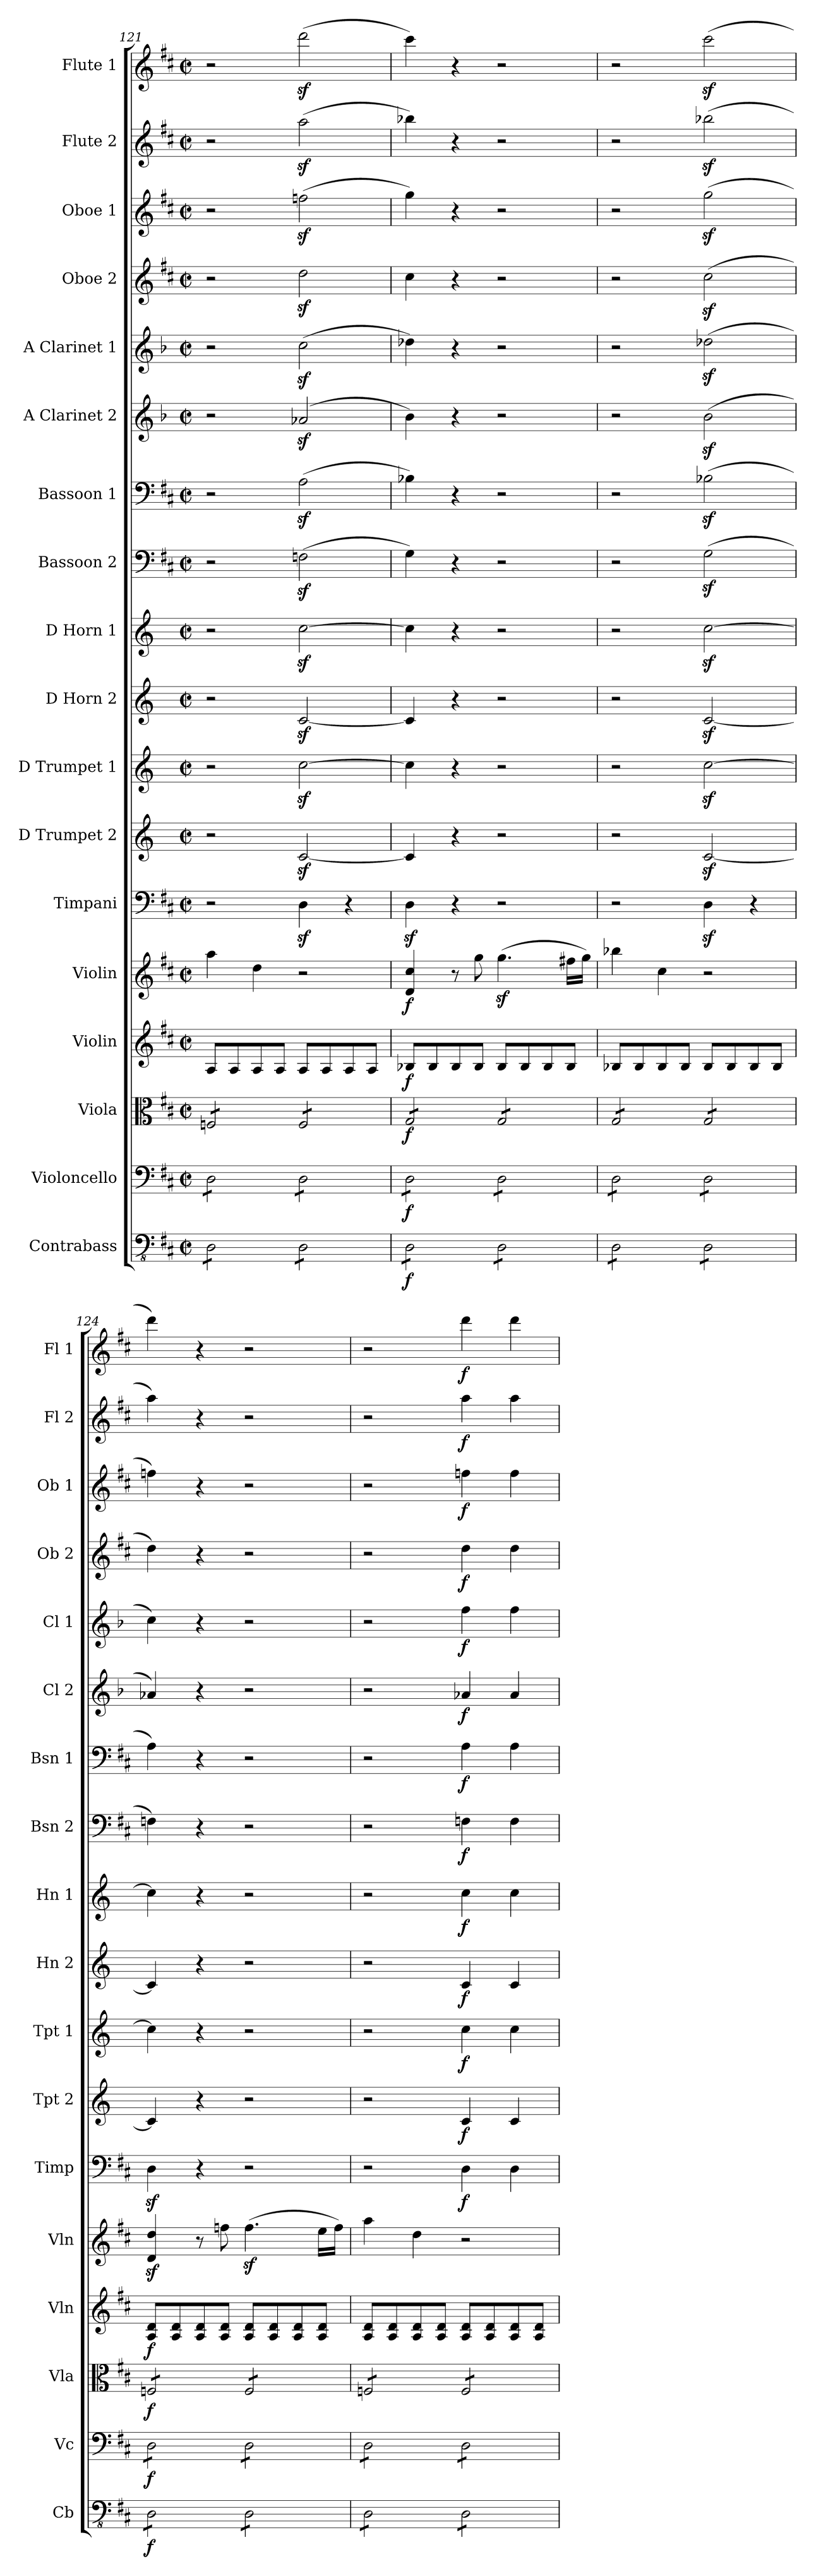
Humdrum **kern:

**kern	**dynam	**kern	**dynam	**kern	**dynam	**kern	**dynam	**kern	**dynam	**kern	**dynam	**kern	**dynam	**kern	**dynam	**kern	**dynam	**kern	**dynam	**kern	**dynam	**kern	**dynam	**kern	**dynam	**kern	**dynam	**kern	**dynam	**kern	**dynam	**kern	**dynam	**kern	**dynam
*part18	*part18	*part17	*part17	*part16	*part16	*part15	*part15	*part14	*part14	*part13	*part13	*part12	*part12	*part11	*part11	*part10	*part10	*part9	*part9	*part8	*part8	*part7	*part7	*part6	*part6	*part5	*part5	*part4	*part4	*part3	*part3	*part2	*part2	*part1	*part1
*staff18	*staff18	*staff17	*staff17	*staff16	*staff16	*staff15	*staff15	*staff14	*staff14	*staff13	*staff13	*staff12	*staff12	*staff11	*staff11	*staff10	*staff10	*staff9	*staff9	*staff8	*staff8	*staff7	*staff7	*staff6	*staff6	*staff5	*staff5	*staff4	*staff4	*staff3	*staff3	*staff2	*staff2	*staff1	*staff1
*I"Contrabass	*	*I"Violoncello	*	*I"Viola	*	*I"Violin	*	*I"Violin	*	*I"Timpani	*	*I"D Trumpet 2	*	*I"D Trumpet 1	*	*I"D Horn 2	*	*I"D Horn 1	*	*I"Bassoon 2	*	*I"Bassoon 1	*	*I"A Clarinet 2	*	*I"A Clarinet 1	*	*I"Oboe 2	*	*I"Oboe 1	*	*I"Flute 2	*	*I"Flute 1	*
*I'Cb	*	*I'Vc	*	*I'Vla	*	*I'Vln	*	*I'Vln	*	*I'Timp	*	*I'Tpt 2	*	*I'Tpt 1	*	*I'Hn 2	*	*I'Hn 1	*	*I'Bsn 2	*	*I'Bsn 1	*	*I'Cl 2	*	*I'Cl 1	*	*I'Ob 2	*	*I'Ob 1	*	*I'Fl 2	*	*I'Fl 1	*
*clefFv4	*	*clefF4	*	*clefC3	*	*clefG2	*	*clefG2	*	*clefF4	*	*clefG2	*	*clefG2	*	*clefG2	*	*clefG2	*	*clefF4	*	*clefF4	*	*clefG2	*	*clefG2	*	*clefG2	*	*clefG2	*	*clefG2	*	*clefG2	*
*	*	*	*	*	*	*	*	*	*	*	*	*ITrd-1c-2	*	*ITrd-1c-2	*	*ITrd6c10	*	*ITrd6c10	*	*	*	*	*	*ITrd2c3	*	*ITrd2c3	*	*	*	*	*	*	*	*	*
*k[f#c#]	*	*k[f#c#]	*	*k[f#c#]	*	*k[f#c#]	*	*k[f#c#]	*	*k[f#c#]	*	*k[f#c#]	*	*k[f#c#]	*	*k[f#c#]	*	*k[f#c#]	*	*k[f#c#]	*	*k[f#c#]	*	*k[f#c#]	*	*k[f#c#]	*	*k[f#c#]	*	*k[f#c#]	*	*k[f#c#]	*	*k[f#c#]	*
*M2/2	*	*M2/2	*	*M2/2	*	*M2/2	*	*M2/2	*	*M2/2	*	*M2/2	*	*M2/2	*	*M2/2	*	*M2/2	*	*M2/2	*	*M2/2	*	*M2/2	*	*M2/2	*	*M2/2	*	*M2/2	*	*M2/2	*	*M2/2	*
*met(c|)	*	*met(c|)	*	*met(c|)	*	*met(c|)	*	*met(c|)	*	*met(c|)	*	*met(c|)	*	*met(c|)	*	*met(c|)	*	*met(c|)	*	*met(c|)	*	*met(c|)	*	*met(c|)	*	*met(c|)	*	*met(c|)	*	*met(c|)	*	*met(c|)	*	*met(c|)	*
=121	=121	=121	=121	=121	=121	=121	=121	=121	=121	=121	=121	=121	=121	=121	=121	=121	=121	=121	=121	=121	=121	=121	=121	=121	=121	=121	=121	=121	=121	=121	=121	=121	=121	=121	=121
*tremolo	*	*	*	*	*	*	*	*	*	*	*	*	*	*	*	*	*	*	*	*	*	*	*	*	*	*	*	*	*	*	*	*	*	*	*
*	*	*tremolo	*	*	*	*	*	*	*	*	*	*	*	*	*	*	*	*	*	*	*	*	*	*	*	*	*	*	*	*	*	*	*	*	*
*	*	*	*	*tremolo	*	*	*	*	*	*	*	*	*	*	*	*	*	*	*	*	*	*	*	*	*	*	*	*	*	*	*	*	*	*	*
8DD\L	.	8D\L	.	8Fn/L	.	8A/L	.	4aa\	.	2r	.	2r	.	2r	.	2r	.	2r	.	2r	.	2r	.	2r	.	2r	.	2r	.	2r	.	2r	.	2r	.
8DD\	.	8D\	.	8Fn/	.	8A/	.	.	.	.	.	.	.	.	.	.	.	.	.	.	.	.	.	.	.	.	.	.	.	.	.	.	.	.	.
8DD\	.	8D\	.	8Fn/	.	8A/	.	4dd\	.	.	.	.	.	.	.	.	.	.	.	.	.	.	.	.	.	.	.	.	.	.	.	.	.	.	.
8DD\J	.	8D\J	.	8Fn/J	.	8A/J	.	.	.	.	.	.	.	.	.	.	.	.	.	.	.	.	.	.	.	.	.	.	.	.	.	.	.	.	.
8DD\L	.	8D\L	.	8F/L	.	8A/L	.	2r	.	4Dz<\	.	[2dz</	.	[2ddz<\	.	[2Dz</	.	[2dz<\	.	(>2Fnz<\	.	(>2Az<\	.	(<2fnz</	.	(>2az<\	.	2ddz<\	.	(>2ffnz<\	.	(>2aaz<\	.	(>2dddz<\	.
8DD\	.	8D\	.	8F/	.	8A/	.	.	.	.	.	.	.	.	.	.	.	.	.	.	.	.	.	.	.	.	.	.	.	.	.	.	.	.	.
8DD\	.	8D\	.	8F/	.	8A/	.	.	.	4r	.	.	.	.	.	.	.	.	.	.	.	.	.	.	.	.	.	.	.	.	.	.	.	.	.
8DD\J	.	8D\J	.	8F/J	.	8A/J	.	.	.	.	.	.	.	.	.	.	.	.	.	.	.	.	.	.	.	.	.	.	.	.	.	.	.	.	.
!!LO:PB:g=z
=122	=122	=122	=122	=122	=122	=122	=122	=122	=122	=122	=122	=122	=122	=122	=122	=122	=122	=122	=122	=122	=122	=122	=122	=122	=122	=122	=122	=122	=122	=122	=122	=122	=122	=122	=122
!	!LO:DY:b	!	!LO:DY:b	!	!LO:DY:b	!	!LO:DY:b	!	!LO:DY:b	!	!	!	!	!	!	!	!	!	!	!	!	!	!	!	!	!	!	!	!	!	!	!	!	!	!
8DD\L	f	8D\L	f	8G/L	f	8B-X/L	f	4d/ 4cc#/	f	4Dz<\	.	4d/]	.	4dd\]	.	4D/]	.	4d\]	.	4G\)	.	4B-X\)	.	4g\)	.	4b-X\)	.	4cc#\	.	4gg\)	.	4bb-X\)	.	4ccc#\)	.
8DD\	.	8D\	.	8G/	.	8B-/	.	.	.	.	.	.	.	.	.	.	.	.	.	.	.	.	.	.	.	.	.	.	.	.	.	.	.	.	.
8DD\	.	8D\	.	8G/	.	8B-/	.	8r	.	4r	.	4r	.	4r	.	4r	.	4r	.	4r	.	4r	.	4r	.	4r	.	4r	.	4r	.	4r	.	4r	.
8DD\J	.	8D\J	.	8G/J	.	8B-/J	.	8gg\	.	.	.	.	.	.	.	.	.	.	.	.	.	.	.	.	.	.	.	.	.	.	.	.	.	.	.
8DD\L	.	8D\L	.	8G/L	.	8B-/L	.	(>4.ggz<\	.	2r	.	2r	.	2r	.	2r	.	2r	.	2r	.	2r	.	2r	.	2r	.	2r	.	2r	.	2r	.	2r	.
8DD\	.	8D\	.	8G/	.	8B-/	.	.	.	.	.	.	.	.	.	.	.	.	.	.	.	.	.	.	.	.	.	.	.	.	.	.	.	.	.
8DD\	.	8D\	.	8G/	.	8B-/	.	.	.	.	.	.	.	.	.	.	.	.	.	.	.	.	.	.	.	.	.	.	.	.	.	.	.	.	.
8DD\J	.	8D\J	.	8G/J	.	8B-/J	.	16ff#X\LL	.	.	.	.	.	.	.	.	.	.	.	.	.	.	.	.	.	.	.	.	.	.	.	.	.	.	.
.	.	.	.	.	.	.	.	16gg\JJ)	.	.	.	.	.	.	.	.	.	.	.	.	.	.	.	.	.	.	.	.	.	.	.	.	.	.	.
=123	=123	=123	=123	=123	=123	=123	=123	=123	=123	=123	=123	=123	=123	=123	=123	=123	=123	=123	=123	=123	=123	=123	=123	=123	=123	=123	=123	=123	=123	=123	=123	=123	=123	=123	=123
8DD\L	.	8D\L	.	8G/L	.	8B-X/L	.	4bb-X\	.	2r	.	2r	.	2r	.	2r	.	2r	.	2r	.	2r	.	2r	.	2r	.	2r	.	2r	.	2r	.	2r	.
8DD\	.	8D\	.	8G/	.	8B-/	.	.	.	.	.	.	.	.	.	.	.	.	.	.	.	.	.	.	.	.	.	.	.	.	.	.	.	.	.
8DD\	.	8D\	.	8G/	.	8B-/	.	4cc#\	.	.	.	.	.	.	.	.	.	.	.	.	.	.	.	.	.	.	.	.	.	.	.	.	.	.	.
8DD\J	.	8D\J	.	8G/J	.	8B-/J	.	.	.	.	.	.	.	.	.	.	.	.	.	.	.	.	.	.	.	.	.	.	.	.	.	.	.	.	.
8DD\L	.	8D\L	.	8G/L	.	8B-/L	.	2r	.	4Dz<\	.	[2dz</	.	[2ddz<\	.	[2Dz</	.	[2dz<\	.	(>2Gz<\	.	(>2B-Xz<\	.	(>2gz<\	.	(>2b-Xz<\	.	(>2cc#z<\	.	(>2ggz<\	.	(>2bb-Xz<\	.	(>2ccc#z<\	.
8DD\	.	8D\	.	8G/	.	8B-/	.	.	.	.	.	.	.	.	.	.	.	.	.	.	.	.	.	.	.	.	.	.	.	.	.	.	.	.	.
8DD\	.	8D\	.	8G/	.	8B-/	.	.	.	4r	.	.	.	.	.	.	.	.	.	.	.	.	.	.	.	.	.	.	.	.	.	.	.	.	.
8DD\J	.	8D\J	.	8G/J	.	8B-/J	.	.	.	.	.	.	.	.	.	.	.	.	.	.	.	.	.	.	.	.	.	.	.	.	.	.	.	.	.
=124	=124	=124	=124	=124	=124	=124	=124	=124	=124	=124	=124	=124	=124	=124	=124	=124	=124	=124	=124	=124	=124	=124	=124	=124	=124	=124	=124	=124	=124	=124	=124	=124	=124	=124	=124
!	!LO:DY:b	!	!LO:DY:b	!	!LO:DY:b	!	!LO:DY:b	!	!	!	!	!	!	!	!	!	!	!	!	!	!	!	!	!	!	!	!	!	!	!	!	!	!	!	!
8DD\L	f	8D\L	f	8Fn/L	f	8A/ 8d/L	f	4d/z< 4dd/z<	.	4Dz<\	.	4d/]	.	4dd\]	.	4D/]	.	4d\]	.	4Fn\)	.	4A\)	.	4fn/)	.	4a\)	.	4dd\)	.	4ffn\)	.	4aa\)	.	4ddd\)	.
8DD\	.	8D\	.	8Fn/	.	8A/ 8d/	.	.	.	.	.	.	.	.	.	.	.	.	.	.	.	.	.	.	.	.	.	.	.	.	.	.	.	.	.
8DD\	.	8D\	.	8Fn/	.	8A/ 8d/	.	8r	.	4r	.	4r	.	4r	.	4r	.	4r	.	4r	.	4r	.	4r	.	4r	.	4r	.	4r	.	4r	.	4r	.
8DD\J	.	8D\J	.	8Fn/J	.	8A/ 8d/J	.	8ffn\	.	.	.	.	.	.	.	.	.	.	.	.	.	.	.	.	.	.	.	.	.	.	.	.	.	.	.
8DD\L	.	8D\L	.	8F/L	.	8A/ 8d/L	.	(>4.ffz<\	.	2r	.	2r	.	2r	.	2r	.	2r	.	2r	.	2r	.	2r	.	2r	.	2r	.	2r	.	2r	.	2r	.
8DD\	.	8D\	.	8F/	.	8A/ 8d/	.	.	.	.	.	.	.	.	.	.	.	.	.	.	.	.	.	.	.	.	.	.	.	.	.	.	.	.	.
8DD\	.	8D\	.	8F/	.	8A/ 8d/	.	.	.	.	.	.	.	.	.	.	.	.	.	.	.	.	.	.	.	.	.	.	.	.	.	.	.	.	.
8DD\J	.	8D\J	.	8F/J	.	8A/ 8d/J	.	16ee\LL	.	.	.	.	.	.	.	.	.	.	.	.	.	.	.	.	.	.	.	.	.	.	.	.	.	.	.
.	.	.	.	.	.	.	.	16ff\JJ)	.	.	.	.	.	.	.	.	.	.	.	.	.	.	.	.	.	.	.	.	.	.	.	.	.	.	.
=125	=125	=125	=125	=125	=125	=125	=125	=125	=125	=125	=125	=125	=125	=125	=125	=125	=125	=125	=125	=125	=125	=125	=125	=125	=125	=125	=125	=125	=125	=125	=125	=125	=125	=125	=125
8DD\L	.	8D\L	.	8Fn/L	.	8A/ 8d/L	.	4aa\	.	2r	.	2r	.	2r	.	2r	.	2r	.	2r	.	2r	.	2r	.	2r	.	2r	.	2r	.	2r	.	2r	.
8DD\	.	8D\	.	8Fn/	.	8A/ 8d/	.	.	.	.	.	.	.	.	.	.	.	.	.	.	.	.	.	.	.	.	.	.	.	.	.	.	.	.	.
8DD\	.	8D\	.	8Fn/	.	8A/ 8d/	.	4dd\	.	.	.	.	.	.	.	.	.	.	.	.	.	.	.	.	.	.	.	.	.	.	.	.	.	.	.
8DD\J	.	8D\J	.	8Fn/J	.	8A/ 8d/J	.	.	.	.	.	.	.	.	.	.	.	.	.	.	.	.	.	.	.	.	.	.	.	.	.	.	.	.	.
!	!	!	!	!	!	!	!	!	!	!	!LO:DY:b	!	!LO:DY:b	!	!LO:DY:b	!	!LO:DY:b	!	!LO:DY:b	!	!LO:DY:b	!	!LO:DY:b	!	!LO:DY:b	!	!LO:DY:b	!	!LO:DY:b	!	!LO:DY:b	!	!LO:DY:b	!	!LO:DY:b
8DD\L	.	8D\L	.	8F/L	.	8A/ 8d/L	.	2r	.	4D\	f	4d/	f	4dd\	f	4D/	f	4d\	f	4Fn\	f	4A\	f	4fn/	f	4dd\	f	4dd\	f	4ffn\	f	4aa\	f	4ddd\	f
8DD\	.	8D\	.	8F/	.	8A/ 8d/	.	.	.	.	.	.	.	.	.	.	.	.	.	.	.	.	.	.	.	.	.	.	.	.	.	.	.	.	.
8DD\	.	8D\	.	8F/	.	8A/ 8d/	.	.	.	4D\	.	4d/	.	4dd\	.	4D/	.	4d\	.	4F\	.	4A\	.	4f/	.	4dd\	.	4dd\	.	4ff\	.	4aa\	.	4ddd\	.
8DD\J	.	8D\J	.	8F/J	.	8A/ 8d/J	.	.	.	.	.	.	.	.	.	.	.	.	.	.	.	.	.	.	.	.	.	.	.	.	.	.	.	.	.
*	*	*	*	*Xtremolo	*	*	*	*	*	*	*	*	*	*	*	*	*	*	*	*	*	*	*	*	*	*	*	*	*	*	*	*	*	*	*
*	*	*Xtremolo	*	*	*	*	*	*	*	*	*	*	*	*	*	*	*	*	*	*	*	*	*	*	*	*	*	*	*	*	*	*	*	*	*
*Xtremolo	*	*	*	*	*	*	*	*	*	*	*	*	*	*	*	*	*	*	*	*	*	*	*	*	*	*	*	*	*	*	*	*	*	*	*
=	=	=	=	=	=	=	=	=	=	=	=	=	=	=	=	=	=	=	=	=	=	=	=	=	=	=	=	=	=	=	=	=	=	=	=
*-	*-	*-	*-	*-	*-	*-	*-	*-	*-	*-	*-	*-	*-	*-	*-	*-	*-	*-	*-	*-	*-	*-	*-	*-	*-	*-	*-	*-	*-	*-	*-	*-	*-	*-	*-
